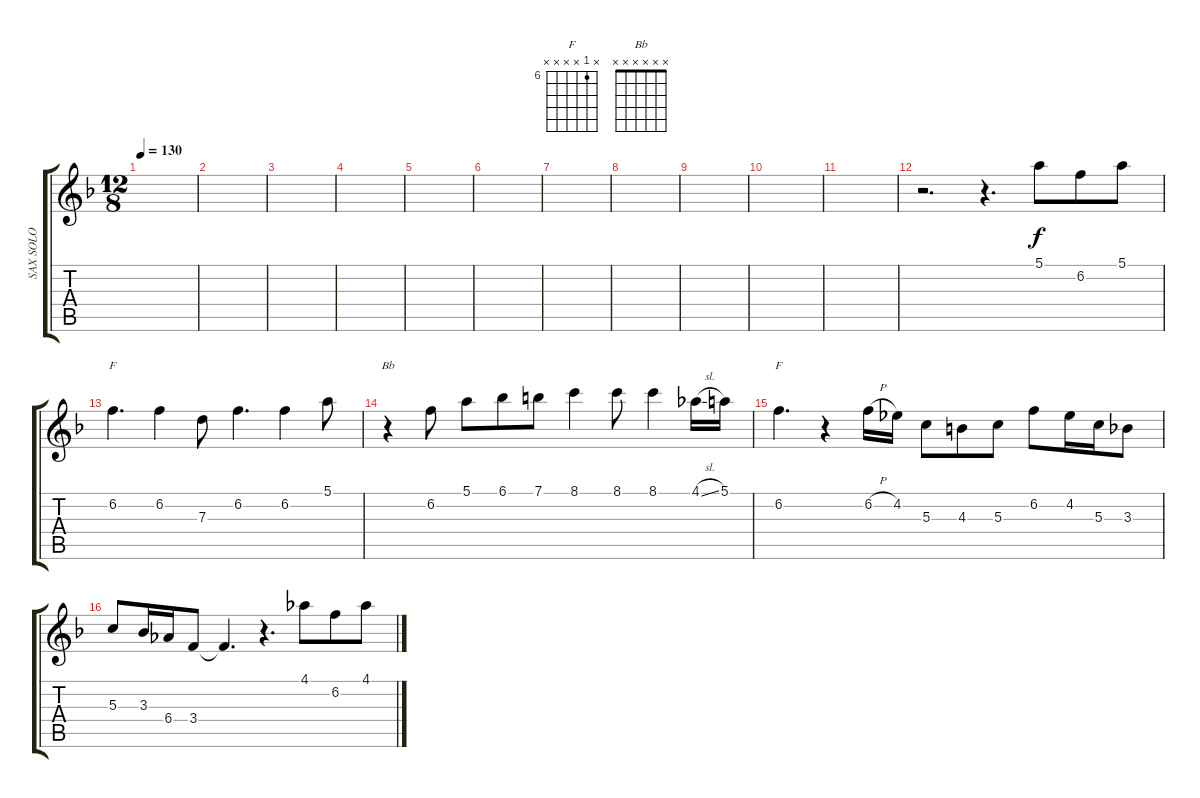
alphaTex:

\track ("SAX SOLO" "SAX SOLO") {instrument overdrivenguitar}
\staff {score tabs}
\tuning (E4 B3 G3 D3 A2 E2) {hide}
\chord ("F" x x x x x x)
\chord ("Bb" x x x x x x)
\chord ("F" x 6 x x x x) {firstfret 6}
\ts (12 8)
\tempo 130
\clef g2
\ks f
|
|
|
|
|
|
|
|
|
|
|
r.2{d} r.4{d} 5.1.8 6.2.8 5.1.8 |
6.2.4{d ch "F"} 6.2.4 7.3.8 6.2.4{d} 6.2.4 5.1.8 |
r.4{ch "Bb"} 6.2.8 5.1.8 6.1.8 7.1.8 8.1.4 8.1.8 8.1.4 4.1{sl}.16 5.1.16 |
6.2.4{d ch "F"} r.4 6.2{h}.16 4.2.16 5.3.8 4.3.8 5.3.8 6.2.8 4.2.16 5.3.16 3.3.8 |
5.3.8 3.3.16 6.4.16 3.4.8 3.4{t}.4{d} r.4{d} 4.1.8 6.2.8 4.1.8
